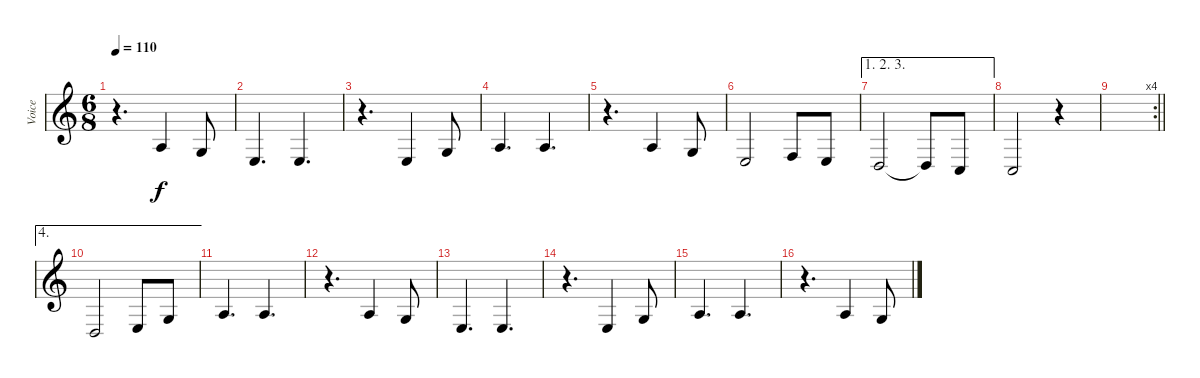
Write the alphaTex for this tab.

\track ("Voice" "Voice") {instrument viola}
\staff {score}
\tuning (E4 B3 G3 D3 A2 E2) {hide}
\ts (6 8)
\tempo 110
\clef g2
\ks c
r.4{d dy f} 2.3.4 0.3.8 |
2.4.4{d} 2.4.4{d} |
r.4{d} 2.4.4 0.3.8 |
2.3.4{d} 2.3.4{d} |
r.4{d} 2.3.4 0.3.8 |
2.4.2 8.5.8 2.4.8 |
\ae (1 2 3)
0.4.2 0.4{t}.8 8.6.8 |
3.5.2 r.4 |
\rc 4
\barLineRight lightlight
|
\ae 4
0.4.2 2.4.8 0.3.8 |
2.3.4{d} 2.3.4{d} |
r.4{d} 2.3.4 0.3.8 |
2.4.4{d} 2.4.4{d} |
r.4{d} 2.4.4 0.3.8 |
2.3.4{d} 2.3.4{d} |
r.4{d} 2.3.4 0.3.8
